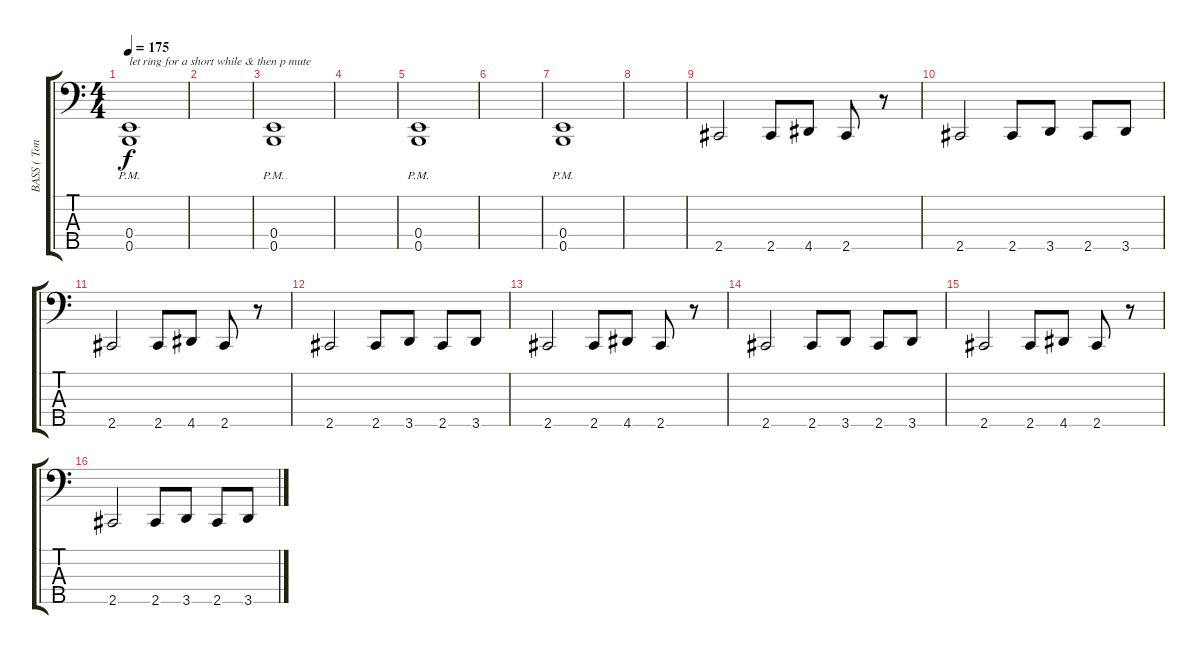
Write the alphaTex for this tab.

\track ("BASS ( Tony Campos )" "BASS ( Ton") {instrument electricbassfinger}
\staff {score tabs}
\tuning (G2 D2 A1 E1 B0) {hide}
\ts (4 4)
\tempo 175
\clef f4
\ks c
(0.4{pm} 0.5{pm}).1{txt "let ring for a short while & then p mute" dy f} |
|
(0.4{pm} 0.5{pm}).1 |
|
(0.4{pm} 0.5{pm}).1 |
|
(0.4{pm} 0.5{pm}).1 |
|
2.5.2 2.5.8 4.5.8 2.5.8 r.8 |
2.5.2 2.5.8 3.5.8 2.5.8 3.5.8 |
2.5.2 2.5.8 4.5.8 2.5.8 r.8 |
2.5.2 2.5.8 3.5.8 2.5.8 3.5.8 |
2.5.2 2.5.8 4.5.8 2.5.8 r.8 |
2.5.2 2.5.8 3.5.8 2.5.8 3.5.8 |
2.5.2 2.5.8 4.5.8 2.5.8 r.8 |
2.5.2 2.5.8 3.5.8 2.5.8 3.5.8
